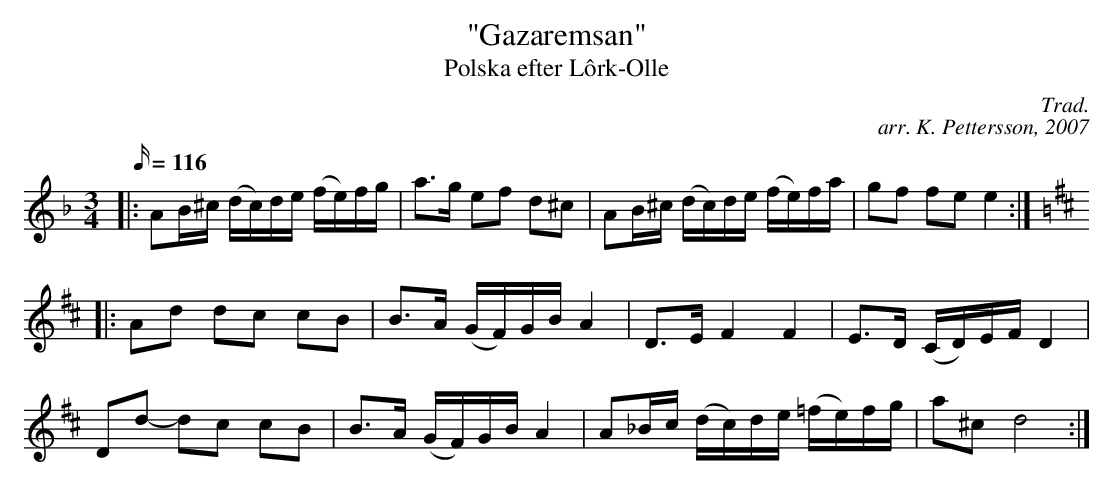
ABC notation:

X:1
T: "Gazaremsan"
T: Polska efter Lôrk-Olle
C: Trad.
C: arr. K. Pettersson, 2007
M: 3/4
L: 1/16
Q: 116
K: Dm
V: 1
|: A2B^c (dc)de (fe)fg | a3g e2f2 d2^c2 | A2B^c (dc)de (fe)fa | g2f2 f2e2 e4 :|
K: D
|: A2d2 d2c2 c2B2 | B3A (GF)GB A4 | D3E F4 F4 | E3D (CD)EF D4 |
D2d2- d2c2 c2B2 | B3A (GF)GB A4 | A2_Bc (dc)de (=fe)fg | a2^c2 d8 :|
